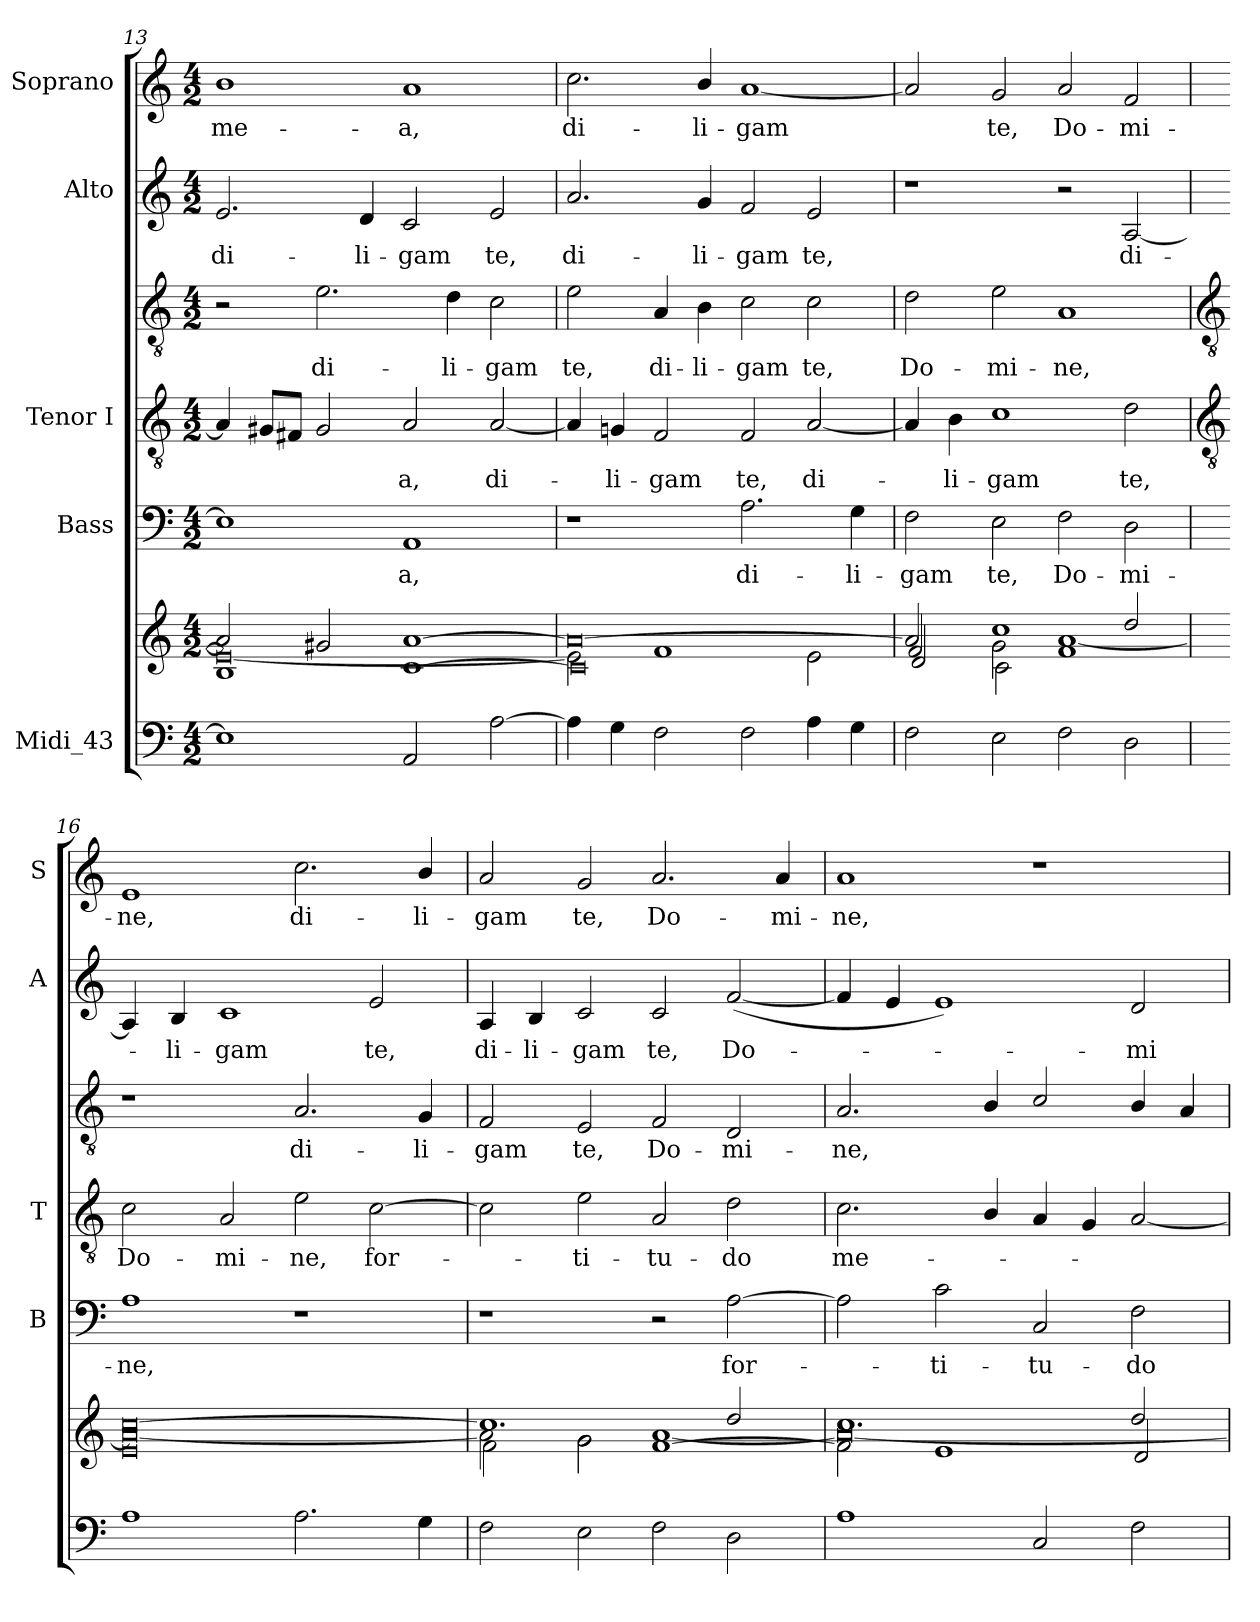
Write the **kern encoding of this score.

**kern	**kern	**kern	**text	**kern	**text	**kern	**text	**kern	**text	**kern	**text
*part5	*part5	*part4	*part4	*part3	*part3	*part3	*part3	*part2	*part2	*part1	*part1
*staff7	*staff6	*staff5	*staff5	*staff4	*staff4	*staff3	*staff3	*staff2	*staff2	*staff1	*staff1
*I"Midi_43	*	*I"Bass	*	*I"Tenor I	*	*	*	*I"Alto	*	*I"Soprano	*
*	*	*I'B	*	*I'T	*	*	*	*I'A	*	*I'S	*
*clefF4	*clefG2	*clefF4	*	*clefGv2	*	*clefGv2	*	*clefG2	*	*clefG2	*
*k[]	*k[]	*k[]	*	*k[]	*	*k[]	*	*k[]	*	*k[]	*
*C:	*C:	*C:	*	*C:	*	*C:	*	*C:	*	*C:	*
*M4/2	*M4/2	*M4/2	*	*M4/2	*	*M4/2	*	*M4/2	*	*M4/2	*
=13	=13	=13	=13	=13	=13	=13	=13	=13	=13	=13	=13
*	*^	*	*	*	*	*	*	*	*	*	*
*	*	*^	*	*	*	*	*	*	*	*	*	*
!	!	!	!	!	!	!	!	!	!	!	!LO:LY:b	!	!LO:LY:b
1E]	2a/]	0e\_	1B\	1E]	.	4A]	.	2r	.	2.e	di-	1b	me-
.	.	.	.	.	.	8G#XL	.	.	.	.	.	.	.
.	.	.	.	.	.	8F#XJ	.	.	.	.	.	.	.
!	!	!	!	!	!	!	!	!	!LO:LY:b	!	!	!	!
.	2g#X/	.	.	.	.	2G#	.	2.e	di-	.	.	.	.
!	!	!	!	!	!	!	!	!	!	!	!LO:LY:b	!	!
.	.	.	.	.	.	.	.	.	.	4d	-li-	.	.
!	!	!	!	!	!LO:LY:b	!	!LO:LY:b	!	!	!	!LO:LY:b	!	!LO:LY:b
2AA	[1a/	.	[1c\	1AA	a,	2A	a,	.	.	2c	-gam	1a	-a,
!	!	!	!	!	!	!	!	!	!LO:LY:b	!	!	!	!
.	.	.	.	.	.	.	.	4d	-li-	.	.	.	.
!	!	!	!	!	!	!	!LO:LY:b	!	!LO:LY:b	!	!LO:LY:b	!	!
[2A	.	.	.	.	.	[2A	di-	2c	-gam	2e	te,	.	.
=14	=14	=14	=14	=14	=14	=14	=14	=14	=14	=14	=14	=14	=14
!	!	!	!	!	!	!	!	!	!LO:LY:b	!	!LO:LY:b	!	!LO:LY:b
4A]	0a/_	2e\]	0c\]	1r	.	4A]	.	2e	te,	2.a	di-	2.cc	di-
!	!	!	!	!	!	!	!LO:LY:b	!	!	!	!	!	!
4G	.	.	.	.	.	4Gn	li-	.	.	.	.	.	.
!	!	!	!	!	!	!	!LO:LY:b	!	!LO:LY:b	!	!	!	!
2F	.	1f\	.	.	.	2F	-gam	4A	di-	.	.	.	.
!	!	!	!	!	!	!	!	!	!LO:LY:b	!	!LO:LY:b	!	!LO:LY:b
.	.	.	.	.	.	.	.	4B	-li-	4g	-li-	4b/	-li-
!	!	!	!	!	!LO:LY:b	!	!LO:LY:b	!	!LO:LY:b	!	!LO:LY:b	!	!LO:LY:b
2F	.	.	.	2.A	di-	2F	te,	2c	-gam	2f	-gam	[1a	-gam
!	!	!	!	!	!	!	!LO:LY:b	!	!LO:LY:b	!	!LO:LY:b	!	!
4A	.	2e\	.	.	.	[2A	di-	2c	te,	2e	te,	.	.
!	!	!	!	!	!LO:LY:b	!	!	!	!	!	!	!	!
4G	.	.	.	4G	-li-	.	.	.	.	.	.	.	.
=15	=15	=15	=15	=15	=15	=15	=15	=15	=15	=15	=15	=15	=15
!	!	!	!	!	!LO:LY:b	!	!	!	!LO:LY:b	!	!	!	!
2F	2a/]	2f/	2d/	2F	-gam	4A]	.	2d	Do-	1r	.	2a]	.
!	!	!	!	!	!	!	!LO:LY:b	!	!	!	!	!	!
.	.	.	.	.	.	4B	li-	.	.	.	.	.	.
!	!	!	!	!	!LO:LY:b	!	!LO:LY:b	!	!LO:LY:b	!	!	!	!LO:LY:b
2E	1cc/	2g\	2c\	2E	te,	1c	-gam	2e	-mi-	.	.	2g	te,
!	!	!	!	!	!LO:LY:b	!	!	!	!LO:LY:b	!	!	!	!LO:LY:b
2F	.	[1a\	1f\	2F	Do-	.	.	1A	-ne,	2r	.	2a	Do-
!	!	!	!	!	!LO:LY:b	!	!LO:LY:b	!	!	!	!LO:LY:b	!	!LO:LY:b
2D	2dd/	.	.	2D	-mi-	2d	te,	.	.	[2A	di-	2f	-mi-
!!LO:LB:g=z
=16	=16	=16	=16	=16	=16	=16	=16	=16	=16	=16	=16	=16	=16
*	*	*	*	*	*	*clefGv2	*	*clefGv2	*	*	*	*	*
!	!	!	!	!	!LO:LY:b	!	!LO:LY:b	!	!	!	!	!	!LO:LY:b
1A	[0cc/	0a\_	0e\	1A	-ne,	2c	-Do-	1r	.	4A]	.	1e	-ne,
!	!	!	!	!	!	!	!	!	!	!	!LO:LY:b	!	!
.	.	.	.	.	.	.	.	.	.	4B	li-	.	.
!	!	!	!	!	!	!	!LO:LY:b	!	!	!	!LO:LY:b	!	!
.	.	.	.	.	.	2A	-mi-	.	.	1c	-gam	.	.
!	!	!	!	!	!	!	!LO:LY:b	!	!LO:LY:b	!	!	!	!LO:LY:b
2.A	.	.	.	1r	.	2e	-ne,	2.A	di-	.	.	2.cc	di-
!	!	!	!	!	!	!	!LO:LY:b	!	!	!	!LO:LY:b	!	!
.	.	.	.	.	.	[2c	for-	.	.	2e	te,	.	.
!	!	!	!	!	!	!	!	!	!LO:LY:b	!	!	!	!LO:LY:b
4G	.	.	.	.	.	.	.	4G	-li-	.	.	4b/	-li-
=17	=17	=17	=17	=17	=17	=17	=17	=17	=17	=17	=17	=17	=17
!	!	!	!	!	!	!	!	!	!LO:LY:b	!	!LO:LY:b	!	!LO:LY:b
2F	1.cc/]	2a\]	2f\	1r	.	2c]	.	2F	gam	4A	di-	2a	-gam
!	!	!	!	!	!	!	!	!	!	!	!LO:LY:b	!	!
.	.	.	.	.	.	.	.	.	.	4B	-li-	.	.
!	!	!	!	!	!	!	!LO:LY:b	!	!LO:LY:b	!	!LO:LY:b	!	!LO:LY:b
2E	.	2g\	2g\	.	.	2e	-ti-	2E	te,	2c	-gam	2g	te,
!	!	!	!	!	!	!	!LO:LY:b	!	!LO:LY:b	!	!LO:LY:b	!	!LO:LY:b
2F	.	[1a\	[1f\	2r	.	2A	-tu-	2F	Do-	2c	te,	2.a	Do-
!	!	!	!	!	!LO:LY:b	!	!LO:LY:b	!	!LO:LY:b	!	!LO:LY:b	!	!
2D	2dd/	.	.	[2A	for-	2d	-do	2D	-mi-	(<[2f	Do-	.	.
!	!	!	!	!	!	!	!	!	!	!	!	!	!LO:LY:b
.	.	.	.	.	.	.	.	.	.	.	.	4a	-mi-
=18	=18	=18	=18	=18	=18	=18	=18	=18	=18	=18	=18	=18	=18
!	!	!	!	!	!	!	!LO:LY:b	!	!LO:LY:b	!	!	!	!LO:LY:b
1A	1.cc/	0a\_	2f\]	2A]	.	2.c	me-	2.A	ne,	4f]	.	1a	-ne,
.	.	.	.	.	.	.	.	.	.	4e	.	.	.
!	!	!	!	!	!LO:LY:b	!	!	!	!	!	!	!	!
.	.	.	1e\	2c	ti-	.	.	.	.	1e)	.	.	.
.	.	.	.	.	.	4B/	.	4B/	.	.	.	.	.
!	!	!	!	!	!LO:LY:b	!	!	!	!	!	!	!	!
2C	.	.	.	2C	-tu-	4A	.	2c/	.	.	.	1r	.
.	.	.	.	.	.	4G	.	.	.	.	.	.	.
!	!	!	!	!	!LO:LY:b	!	!	!	!	!	!LO:LY:b	!	!
2F	2dd/	.	2d/	2F	-do	[2A	.	4B/	.	2d	mi-	.	.
.	.	.	.	.	.	.	.	4A	.	.	.	.	.
*	*v	*v	*v	*	*	*	*	*	*	*	*	*	*
=	=	=	=	=	=	=	=	=	=	=	=
*-	*-	*-	*-	*-	*-	*-	*-	*-	*-	*-	*-
